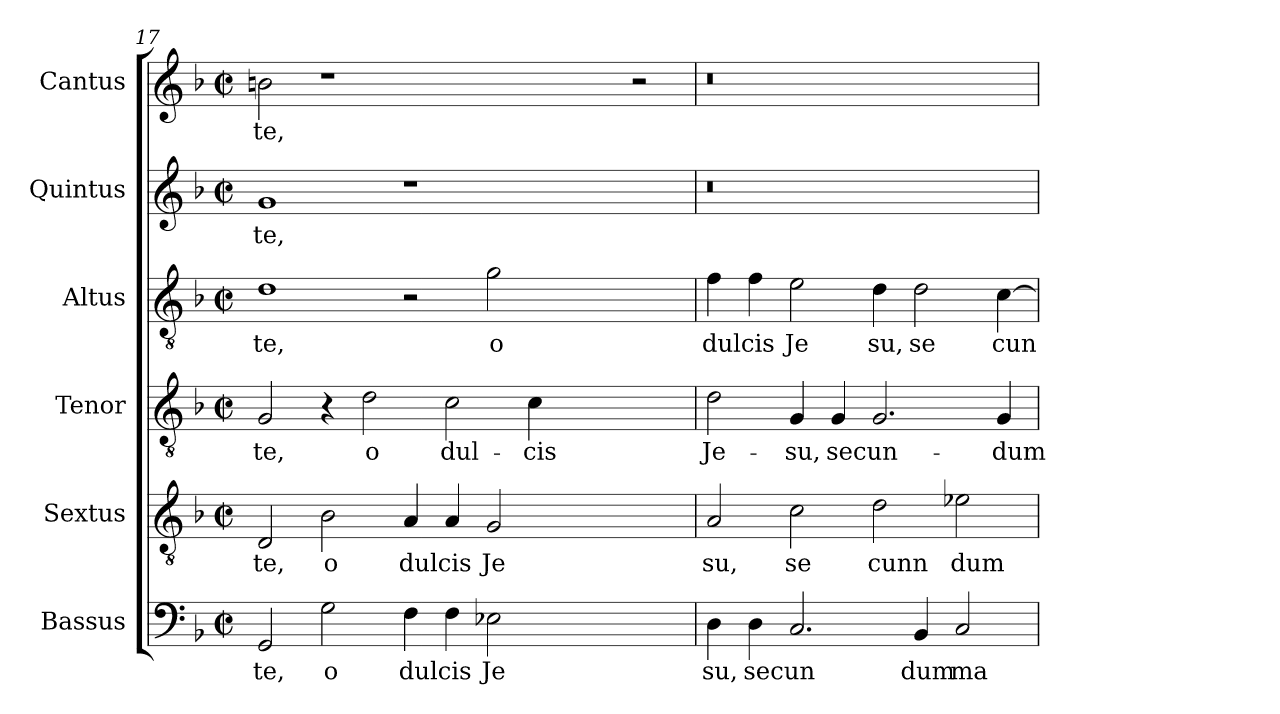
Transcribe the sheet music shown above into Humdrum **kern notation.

**kern	**text	**kern	**text	**kern	**text	**kern	**text	**kern	**text	**kern	**text
*part6	*part6	*part5	*part5	*part4	*part4	*part3	*part3	*part2	*part2	*part1	*part1
*staff6	*staff6	*staff5	*staff5	*staff4	*staff4	*staff3	*staff3	*staff2	*staff2	*staff1	*staff1
*I"Bassus	*	*I"Sextus	*	*I"Tenor	*	*I"Altus	*	*I"Quintus	*	*I"Cantus	*
*clefF4	*	*clefGv2	*	*clefGv2	*	*clefGv2	*	*clefG2	*	*clefG2	*
*k[b-]	*	*k[b-]	*	*k[b-]	*	*k[b-]	*	*k[b-]	*	*k[b-]	*
*F:	*	*F:	*	*F:	*	*F:	*	*F:	*	*F:	*
*M2/2	*	*M2/2	*	*M2/2	*	*M2/2	*	*M2/2	*	*M2/2	*
*met(c|)	*	*met(c|)	*	*met(c|)	*	*met(c|)	*	*met(c|)	*	*met(c|)	*
=17	=17	=17	=17	=17	=17	=17	=17	=17	=17	=17	=17
!	!LO:LY:b:cj	!	!LO:LY:b:cj	!	!LO:LY:b:cj	!	!LO:LY:b:cj	!	!LO:LY:b:cj	!	!LO:LY:b:cj
2GG/	te,	2D/	te,	2G/	-te,	1d	te,	1g	-te,	2bn\	te,
!	!LO:LY:b:cj	!	!LO:LY:b:cj	!	!	!	!	!	!	!LO:N:vis=1	!
2G\	o	2B-\	o	4r	.	.	.	.	.	0r	.
!	!	!	!	!	!LO:LY:b:cj	!	!	!	!	!	!
.	.	.	.	2d\	o	.	.	.	.	.	.
!	!LO:LY:b:cj	!	!LO:LY:b:cj	!	!	!	!	!LO:N:vis=1	!	!	!
4F\	dulcis	4A/	dulcis	.	.	2r	.	0r	.	.	.
!	!	!	!	!	!LO:LY:b:cj	!	!	!	!	!	!
4F\	.	4A/	.	2c\	dul-	.	.	.	.	.	.
!	!LO:LY:b:cj	!	!LO:LY:b:cj	!	!	!	!LO:LY:b:cj	!	!	!	!
2E-X\	Je	2G/	Je	.	.	2g\	o	.	.	.	.
!	!	!	!	!	!LO:LY:b:cj	!	!	!	!	!	!
.	.	.	.	4c\	-cis	.	.	.	.	.	.
1ryy	.	1ryy	.	1ryy	.	1ryy	.	.	.	.	.
.	.	.	.	.	.	.	.	.	.	2r	.
=18	=18	=18	=18	=18	=18	=18	=18	=18	=18	=18	=18
!	!LO:LY:b:cj	!	!LO:LY:b:cj	!	!LO:LY:b:cj	!	!LO:LY:b:cj	!	!	!	!
4D\	su,	2A/	su,	2d\	Je-	4f\	dulcis	0r	.	0r	.
!	!LO:LY:b	!	!	!	!	!	!	!	!	!	!
4D\	secun	.	.	.	.	4f\	.	.	.	.	.
!	!	!	!LO:LY:b:cj	!	!LO:LY:b:cj	!	!LO:LY:b:cj	!	!	!	!
2.C/	.	2c\	se	4G/	-su,	2e\	Je	.	.	.	.
!	!	!	!	!	!LO:LY:b	!	!	!	!	!	!
.	.	.	.	4G/	secun-	.	.	.	.	.	.
!	!	!	!LO:LY:b:cj	!	!	!	!LO:LY:b:cj	!	!	!	!
.	.	2d\	cunn	2.G/	.	4d\	su,	.	.	.	.
!	!LO:LY:b:cj	!	!	!	!	!	!LO:LY:b:cj	!	!	!	!
4BB-/	dum	.	.	.	.	2d\	se	.	.	.	.
!	!LO:LY:b:cj	!	!LO:LY:b:cj	!	!	!	!	!	!	!	!
2C/	ma	2e-X\	dum	.	.	.	.	.	.	.	.
!	!	!	!	!	!LO:LY:b:cj	!	!LO:LY:b	!	!	!	!
.	.	.	.	4G/	-dum	[<4c\	cun	.	.	.	.
=	=	=	=	=	=	=	=	=	=	=	=
*-	*-	*-	*-	*-	*-	*-	*-	*-	*-	*-	*-
